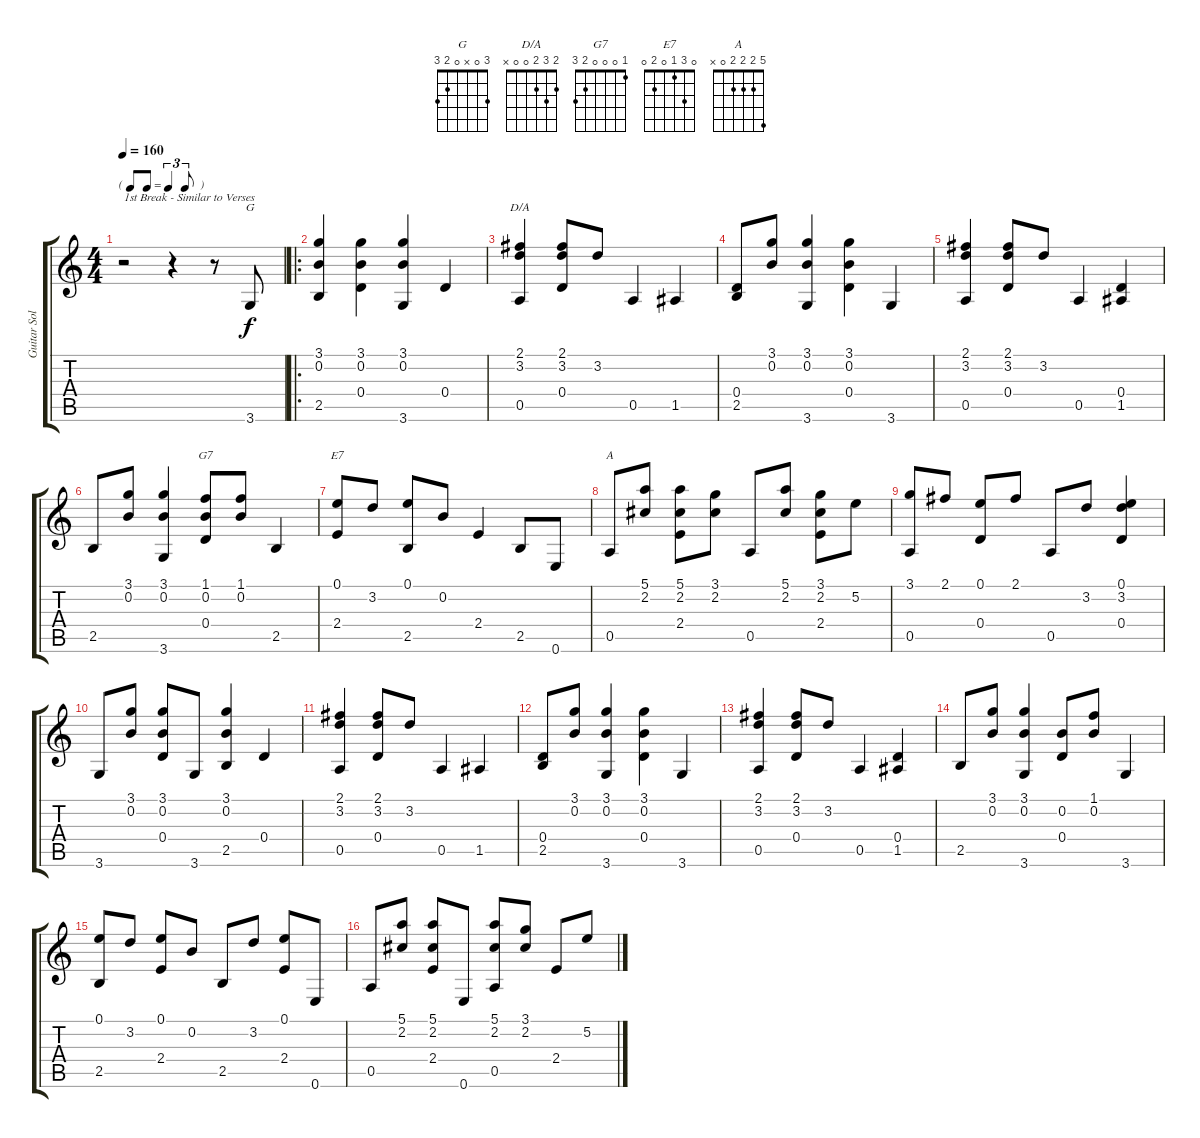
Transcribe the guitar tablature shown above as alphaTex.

\track ("Guitar Solo" "Guitar Sol") {instrument acousticguitarsteel}
\staff {score tabs}
\tuning (E4 B3 G3 D3 A2 E2) {hide}
\chord ("G" 3 0 x 0 2 3)
\chord ("D/A" 2 3 2 0 0 x)
\chord ("G7" 1 0 0 0 2 3)
\chord ("E7" 0 3 1 0 2 0)
\chord ("A" 5 2 2 2 0 x)
\ts (4 4)
\tf triplet8th
\tempo 160
\clef g2
\ks c
r.2{txt "1st Break - Similar to Verses" dy f instrument acousticguitarsteel} r.4 r.8 3.6.8{ch "G"} |
\ro
(3.1 0.2 2.5).4 (3.1 0.2 0.4).4 (3.1 0.2 3.6).4 0.4.4 |
(2.1 3.2 0.5).4{ch "D/A"} (2.1 3.2 0.4).8 3.2.8 0.5.4 1.5.4 |
(0.4 2.5).8 (3.1 0.2).8 (3.1 0.2 3.6).4 (3.1 0.2 0.4).4 3.6.4 |
(2.1 3.2 0.5).4 (2.1 3.2 0.4).8 3.2.8 0.5.4 (0.4 1.5).4 |
2.5.8 (3.1 0.2).8 (3.1 0.2 3.6).4 (1.1 0.2 0.4).8{ch "G7"} (1.1 0.2).8 2.5.4 |
(0.1 2.4).8{ch "E7"} 3.2.8 (0.1 2.5).8 0.2.8 2.4.4 2.5.8 0.6.8 |
0.5.8{ch "A"} (5.1 2.2).8 (5.1 2.2 2.4).8 (3.1 2.2).8 0.5.8 (5.1 2.2).8 (3.1 2.2 2.4).8 5.2.8 |
(3.1 0.5).8 2.1.8 (0.1 0.4).8 2.1.8 0.5.8 3.2.8 (0.1 3.2 0.4).4 |
3.6.8 (3.1 0.2).8 (3.1 0.2 0.4).8 3.6.8 (3.1 0.2 2.5).4 0.4.4 |
(2.1 3.2 0.5).4 (2.1 3.2 0.4).8 3.2.8 0.5.4 1.5.4 |
(0.4 2.5).8 (3.1 0.2).8 (3.1 0.2 3.6).4 (3.1 0.2 0.4).4 3.6.4 |
(2.1 3.2 0.5).4 (2.1 3.2 0.4).8 3.2.8 0.5.4 (0.4 1.5).4 |
2.5.8 (3.1 0.2).8 (3.1 0.2 3.6).4 (0.2 0.4).8 (1.1 0.2).8 3.6.4 |
(0.1 2.5).8 3.2.8 (0.1 2.4).8 0.2.8 2.5.8 3.2.8 (0.1 2.4).8 0.6.8 |
0.5.8 (5.1 2.2).8 (5.1 2.2 2.4).8 0.6.8 (5.1 2.2 0.5).8 (3.1 2.2).8 2.4.8 5.2.8
